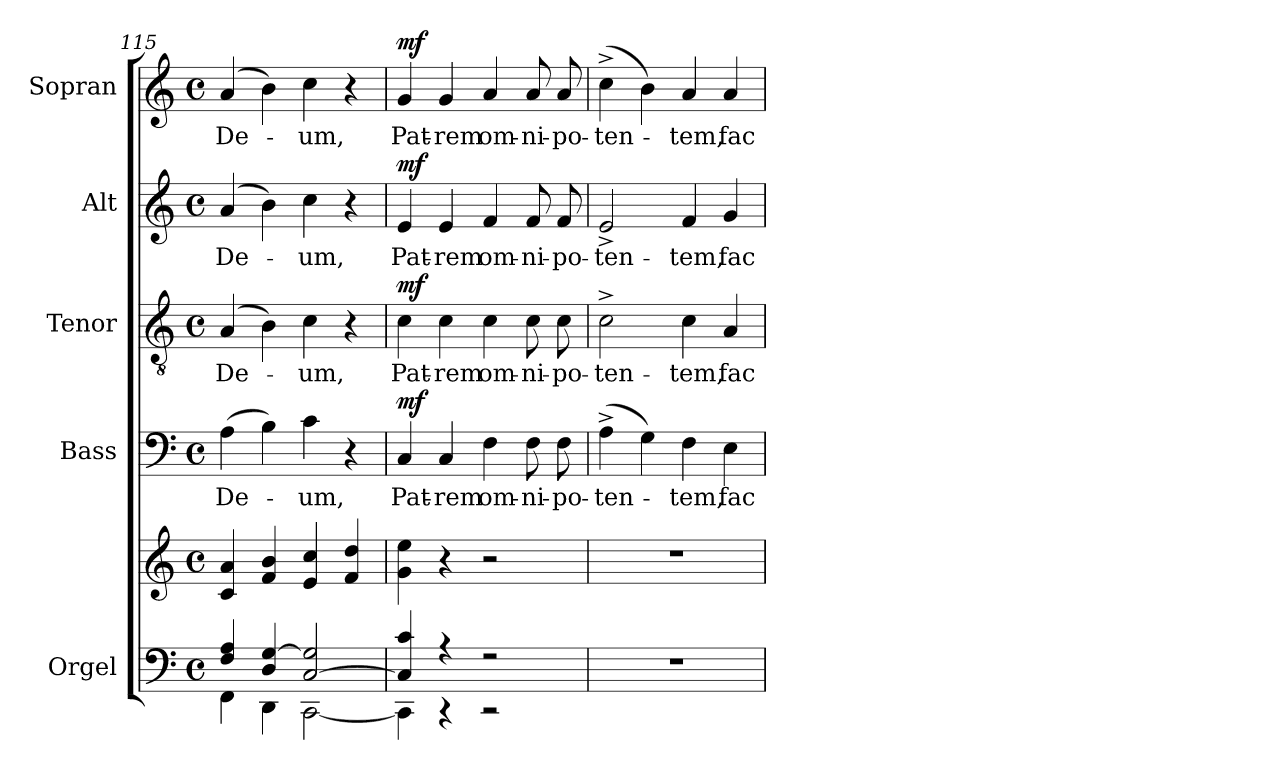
**kern	**kern	**kern	**text	**dynam	**kern	**text	**dynam	**kern	**text	**dynam	**kern	**text	**dynam
*part5	*part5	*part4	*part4	*part4	*part3	*part3	*part3	*part2	*part2	*part2	*part1	*part1	*part1
*staff6	*staff5	*staff4	*staff4	*staff4	*staff3	*staff3	*staff3	*staff2	*staff2	*staff2	*staff1	*staff1	*staff1
*I"Orgel	*	*I"Bass	*	*	*I"Tenor	*	*	*I"Alt	*	*	*I"Sopran	*	*
*I'Org.	*	*I'B.	*	*	*I'T.	*	*	*I'A.	*	*	*I'S.	*	*
*clefF4	*clefG2	*clefF4	*	*	*clefGv2	*	*	*clefG2	*	*	*clefG2	*	*
*k[]	*k[]	*k[]	*	*	*k[]	*	*	*k[]	*	*	*k[]	*	*
*C:	*C:	*C:	*	*	*C:	*	*	*C:	*	*	*C:	*	*
*M4/4	*M4/4	*M4/4	*	*	*M4/4	*	*	*M4/4	*	*	*M4/4	*	*
*met(c)	*met(c)	*met(c)	*	*	*met(c)	*	*	*met(c)	*	*	*met(c)	*	*
=115	=115	=115	=115	=115	=115	=115	=115	=115	=115	=115	=115	=115	=115
*^	*	*	*	*	*	*	*	*	*	*	*	*	*
!	!	!	!	!LO:LY:b	!	!	!LO:LY:b	!	!	!LO:LY:b	!	!	!LO:LY:b	!
4F/ 4A/	4FF\	4c/ 4a/	(>4A\	De-	.	(4A/	De-	.	(4a/	De-	.	(4a/	De-	.
4D/ [>4G/	4DD\	4f/ 4b/	4B\)	.	.	4B\)	.	.	4b\)	.	.	4b\)	.	.
!	!	!	!	!LO:LY:b	!	!	!LO:LY:b	!	!	!LO:LY:b	!	!	!LO:LY:b	!
[<2C/ 2G/]	[<2CC\	4e/ 4cc/	4c\	-um,	.	4c\	-um,	.	4cc\	-um,	.	4cc\	-um,	.
.	.	4f/ 4dd/	4r	.	.	4r	.	.	4r	.	.	4r	.	.
=116	=116	=116	=116	=116	=116	=116	=116	=116	=116	=116	=116	=116	=116	=116
!	!	!	!	!LO:LY:b	!LO:DY:a	!	!LO:LY:b	!LO:DY:a	!	!LO:LY:b	!LO:DY:a	!	!LO:LY:b	!LO:DY:a
4C/] 4c/	4CC\]	4g\ 4ee\	4C/	Pat-	mf	4c\	Pat-	mf	4e/	Pat-	mf	4g/	Pat-	mf
!	!	!	!	!LO:LY:b	!	!	!LO:LY:b	!	!	!LO:LY:b	!	!	!LO:LY:b	!
4r	4r	4r	4C/	-rem	.	4c\	-rem	.	4e/	-rem	.	4g/	-rem	.
!	!	!	!	!LO:LY:b	!	!	!LO:LY:b	!	!	!LO:LY:b	!	!	!LO:LY:b	!
2r	2r	2r	4F\	om-	.	4c\	om-	.	4f/	om-	.	4a/	om-	.
!	!	!	!	!LO:LY:b	!	!	!LO:LY:b	!	!	!LO:LY:b	!	!	!LO:LY:b	!
.	.	.	8F\	-ni-	.	8c\	-ni-	.	8f/	-ni-	.	8a/	-ni-	.
!	!	!	!	!LO:LY:b	!	!	!LO:LY:b	!	!	!LO:LY:b	!	!	!LO:LY:b	!
.	.	.	8F\	-po-	.	8c\	-po-	.	8f/	-po-	.	8a/	-po-	.
*v	*v	*	*	*	*	*	*	*	*	*	*	*	*	*
=117	=117	=117	=117	=117	=117	=117	=117	=117	=117	=117	=117	=117	=117
!	!	!	!LO:LY:b	!	!	!LO:LY:b	!	!	!LO:LY:b	!	!	!LO:LY:b	!
1r	1r	(>4A^>\	-ten-	.	2c^>\	-ten-	.	2e^</	-ten-	.	(>4cc^>\	-ten-	.
.	.	4G\)	.	.	.	.	.	.	.	.	4b\)	.	.
!	!	!	!LO:LY:b	!	!	!LO:LY:b	!	!	!LO:LY:b	!	!	!LO:LY:b	!
.	.	4F\	-tem,	.	4c\	-tem,	.	4f/	-tem,	.	4a/	-tem,	.
!	!	!	!LO:LY:b	!	!	!LO:LY:b	!	!	!LO:LY:b	!	!	!LO:LY:b	!
.	.	4E\	fac-	.	4A/	fac-	.	4g/	fac-	.	4a/	fac-	.
=	=	=	=	=	=	=	=	=	=	=	=	=	=
*-	*-	*-	*-	*-	*-	*-	*-	*-	*-	*-	*-	*-	*-
